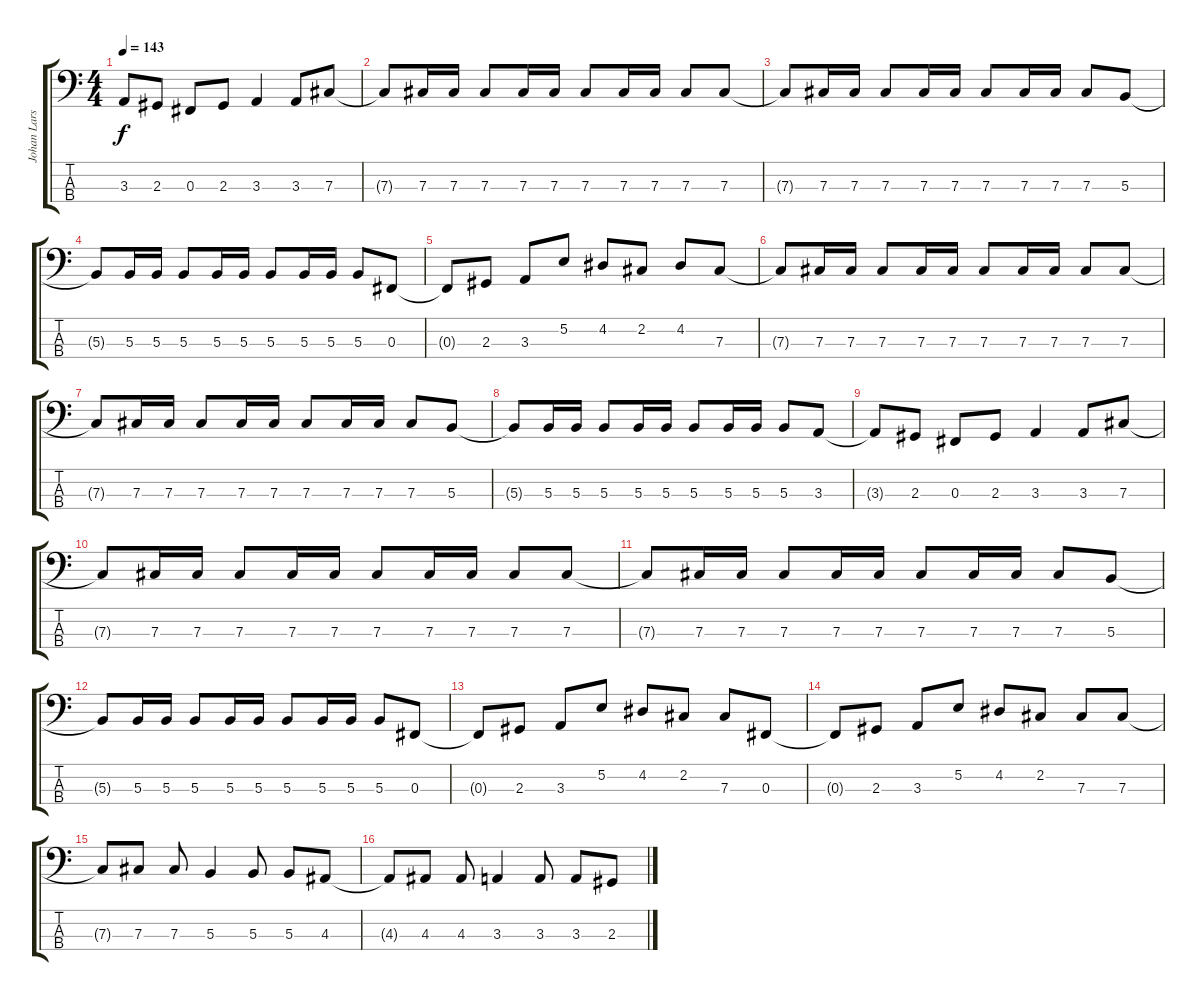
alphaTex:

\track ("Johan Larsson" "Johan Lars") {instrument electricbasspick}
\staff {score tabs}
\tuning (E2 B1 Gb1 Db1) {hide}
\ts (4 4)
\tempo 143
\clef f4
\ks c
3.3{t}.8{dy f} 2.3.8 0.3.8 2.3.8 3.3.4 3.3.8 7.3.8 |
7.3{t}.8 7.3.16 7.3.16 7.3.8 7.3.16 7.3.16 7.3.8 7.3.16 7.3.16 7.3.8 7.3.8 |
7.3{t}.8 7.3.16 7.3.16 7.3.8 7.3.16 7.3.16 7.3.8 7.3.16 7.3.16 7.3.8 5.3.8 |
5.3{t}.8 5.3.16 5.3.16 5.3.8 5.3.16 5.3.16 5.3.8 5.3.16 5.3.16 5.3.8 0.3.8 |
0.3{t}.8 2.3.8 3.3.8 5.2.8 4.2.8 2.2.8 4.2.8 7.3.8 |
7.3{t}.8 7.3.16 7.3.16 7.3.8 7.3.16 7.3.16 7.3.8 7.3.16 7.3.16 7.3.8 7.3.8 |
7.3{t}.8 7.3.16 7.3.16 7.3.8 7.3.16 7.3.16 7.3.8 7.3.16 7.3.16 7.3.8 5.3.8 |
5.3{t}.8 5.3.16 5.3.16 5.3.8 5.3.16 5.3.16 5.3.8 5.3.16 5.3.16 5.3.8 3.3.8 |
3.3{t}.8 2.3.8 0.3.8 2.3.8 3.3.4 3.3.8 7.3.8 |
7.3{t}.8 7.3.16 7.3.16 7.3.8 7.3.16 7.3.16 7.3.8 7.3.16 7.3.16 7.3.8 7.3.8 |
7.3{t}.8 7.3.16 7.3.16 7.3.8 7.3.16 7.3.16 7.3.8 7.3.16 7.3.16 7.3.8 5.3.8 |
5.3{t}.8 5.3.16 5.3.16 5.3.8 5.3.16 5.3.16 5.3.8 5.3.16 5.3.16 5.3.8 0.3.8 |
0.3{t}.8 2.3.8 3.3.8 5.2.8 4.2.8 2.2.8 7.3.8 0.3.8 |
0.3{t}.8 2.3.8 3.3.8 5.2.8 4.2.8 2.2.8 7.3.8 7.3.8 |
7.3{t}.8 7.3.8 7.3.8 5.3.4 5.3.8 5.3.8 4.3.8 |
4.3{t}.8 4.3.8 4.3.8 3.3.4 3.3.8 3.3.8 2.3.8
